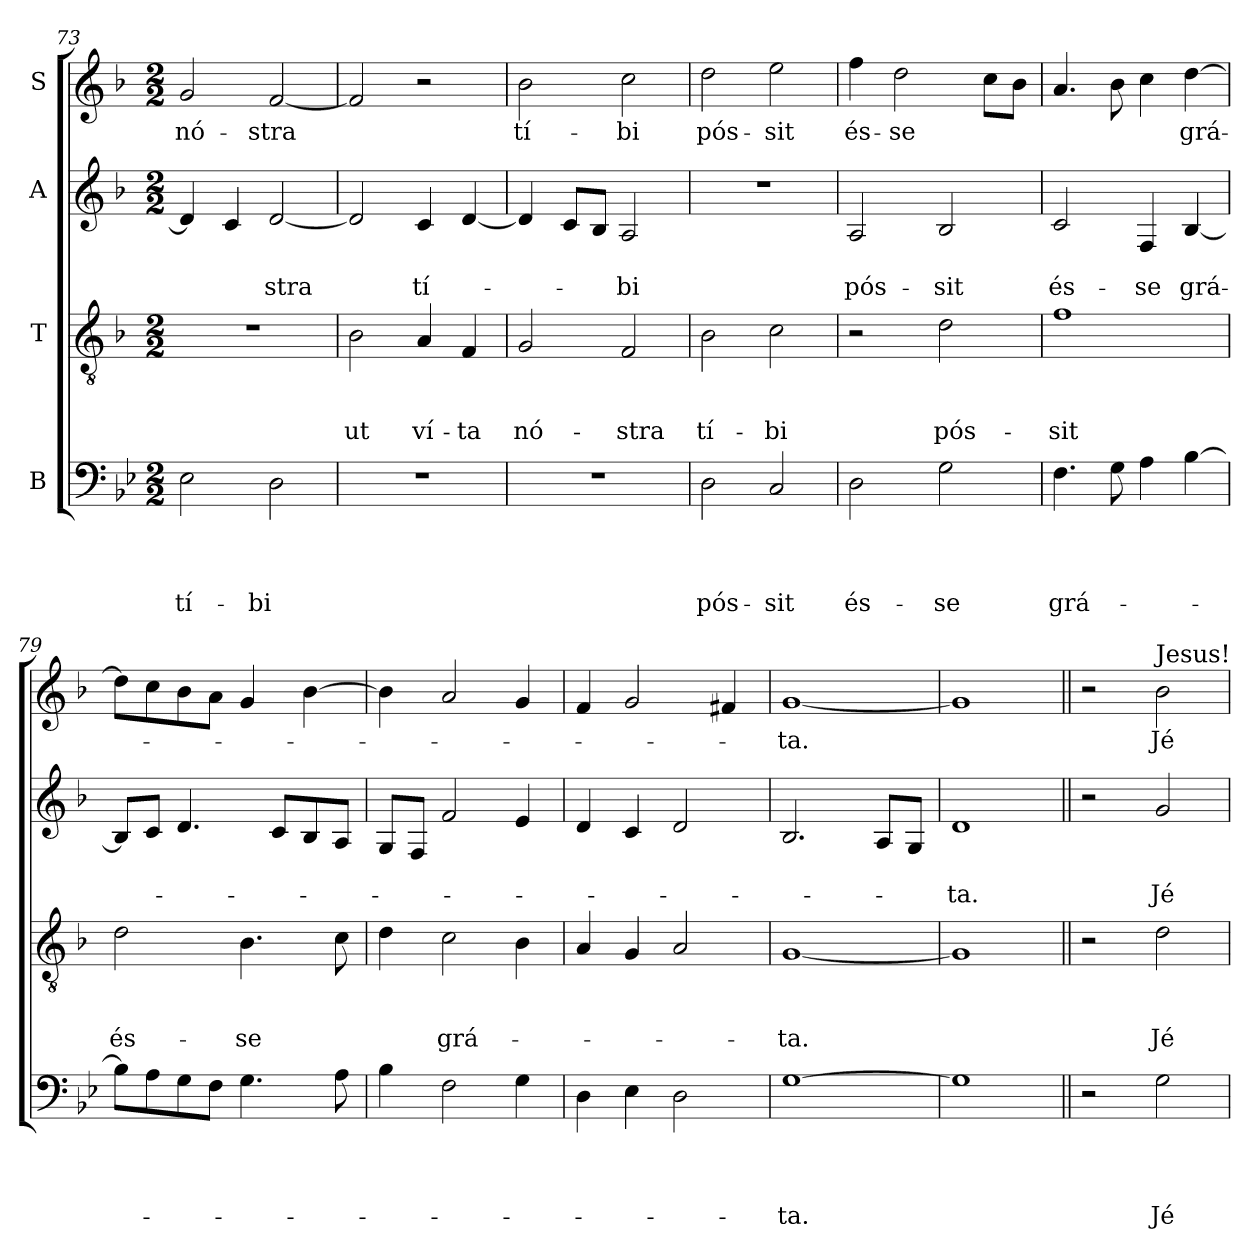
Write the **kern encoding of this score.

**kern	**text	**text	**text	**text	**kern	**text	**text	**text	**kern	**text	**text	**kern	**text
*part4	*part4	*part4	*part4	*part4	*part3	*part3	*part3	*part3	*part2	*part2	*part2	*part1	*part1
*staff4	*staff4	*staff4	*staff4	*staff4	*staff3	*staff3	*staff3	*staff3	*staff2	*staff2	*staff2	*staff1	*staff1
*I"B	*	*	*	*	*I"T	*	*	*	*I"A	*	*	*I"S	*
*clefF4	*	*	*	*	*clefGv2	*	*	*	*clefG2	*	*	*clefG2	*
*k[b-e-]	*	*	*	*	*k[b-]	*	*	*	*k[b-]	*	*	*k[b-]	*
*B-:	*	*	*	*	*F:	*	*	*	*F:	*	*	*F:	*
*M2/2	*	*	*	*	*M2/2	*	*	*	*M2/2	*	*	*M2/2	*
=73	=73	=73	=73	=73	=73	=73	=73	=73	=73	=73	=73	=73	=73
!	!	!	!	!LO:LY:b	!	!	!	!	!	!	!	!	!LO:LY:b
2E-\	.	.	.	tí-	1r	.	.	.	4d/]	.	.	2g/	nó-
.	.	.	.	.	.	.	.	.	4c/	.	.	.	.
!	!	!	!	!LO:LY:b	!	!	!	!	!	!	!LO:LY:b	!	!LO:LY:b
2D\	.	.	.	-bi	.	.	.	.	[2d/	.	-stra	[2f/	-stra
=74	=74	=74	=74	=74	=74	=74	=74	=74	=74	=74	=74	=74	=74
!	!	!	!	!	!	!	!	!LO:LY:b	!	!	!	!	!
1r	.	.	.	.	2B-\	.	.	ut	2d/]	.	.	2f/]	.
!	!	!	!	!	!	!	!	!LO:LY:b	!	!	!LO:LY:b	!	!
.	.	.	.	.	4A/	.	.	ví-	4c/	.	tí-	2r	.
!	!	!	!	!	!	!	!	!LO:LY:b	!	!	!	!	!
.	.	.	.	.	4F/	.	.	-ta	[4d/	.	.	.	.
=75	=75	=75	=75	=75	=75	=75	=75	=75	=75	=75	=75	=75	=75
!	!	!	!	!	!	!	!	!LO:LY:b	!	!	!	!	!LO:LY:b
1r	.	.	.	.	2G/	.	.	nó-	4d/]	.	.	2b-\	tí-
.	.	.	.	.	.	.	.	.	8c/L	.	.	.	.
.	.	.	.	.	.	.	.	.	8B-/J	.	.	.	.
!	!	!	!	!	!	!	!	!LO:LY:b	!	!	!LO:LY:b	!	!LO:LY:b
.	.	.	.	.	2F/	.	.	-stra	2A/	.	-bi	2cc\	-bi
!!LO:PB:g=z
=76	=76	=76	=76	=76	=76	=76	=76	=76	=76	=76	=76	=76	=76
!	!	!	!	!LO:LY:b	!	!	!	!LO:LY:b	!	!	!	!	!LO:LY:b
2D\	.	.	.	pós-	2B-\	.	.	tí-	1r	.	.	2dd\	pós-
!	!	!	!	!LO:LY:b	!	!	!	!LO:LY:b	!	!	!	!	!LO:LY:b
2C/	.	.	.	-sit	2c\	.	.	-bi	.	.	.	2ee\	-sit
=77	=77	=77	=77	=77	=77	=77	=77	=77	=77	=77	=77	=77	=77
!	!	!	!	!LO:LY:b	!	!	!	!	!	!	!LO:LY:b	!	!LO:LY:b
2D\	.	.	.	és-	2r	.	.	.	2A/	.	pós-	4ff\	és-
!	!	!	!	!	!	!	!	!	!	!	!	!	!LO:LY:b
.	.	.	.	.	.	.	.	.	.	.	.	2dd\	-se
!	!	!	!	!LO:LY:b	!	!	!	!LO:LY:b	!	!	!LO:LY:b	!	!
2G\	.	.	.	-se	2d\	.	.	pós-	2B-/	.	-sit	.	.
.	.	.	.	.	.	.	.	.	.	.	.	8cc\L	.
.	.	.	.	.	.	.	.	.	.	.	.	8b-\J	.
=78	=78	=78	=78	=78	=78	=78	=78	=78	=78	=78	=78	=78	=78
!	!	!	!	!LO:LY:b	!	!	!	!LO:LY:b	!	!	!LO:LY:b	!	!
4.F\	.	.	.	grá-	1f	.	.	-sit	2c/	.	és-	4.a/	.
8G\	.	.	.	.	.	.	.	.	.	.	.	8b-\	.
!	!	!	!	!	!	!	!	!	!	!	!LO:LY:b	!	!
4A\	.	.	.	.	.	.	.	.	4F/	.	-se	4cc\	.
!	!	!	!	!	!	!	!	!	!	!	!LO:LY:b	!	!LO:LY:b
[4B-\	.	.	.	.	.	.	.	.	[4B-/	.	grá-	[4dd\	grá-
=79	=79	=79	=79	=79	=79	=79	=79	=79	=79	=79	=79	=79	=79
!	!	!	!	!	!	!	!	!LO:LY:b	!	!	!	!	!
8B-\L]	.	.	.	.	2d\	.	.	és-	8B-/L]	.	.	8dd\L]	.
8A\	.	.	.	.	.	.	.	.	8c/J	.	.	8cc\	.
8G\	.	.	.	.	.	.	.	.	4.d/	.	.	8b-\	.
8F\J	.	.	.	.	.	.	.	.	.	.	.	8a\J	.
!	!	!	!	!	!	!	!	!LO:LY:b	!	!	!	!	!
4.G\	.	.	.	.	4.B-\	.	.	-se	.	.	.	4g/	.
.	.	.	.	.	.	.	.	.	8c/L	.	.	.	.
.	.	.	.	.	.	.	.	.	8B-/	.	.	[4b-\	.
8A\	.	.	.	.	8c\	.	.	.	8A/J	.	.	.	.
=80	=80	=80	=80	=80	=80	=80	=80	=80	=80	=80	=80	=80	=80
4B-\	.	.	.	.	4d\	.	.	.	8G/L	.	.	4b-\]	.
.	.	.	.	.	.	.	.	.	8F/J	.	.	.	.
!	!	!	!	!	!	!	!	!LO:LY:b	!	!	!	!	!
2F\	.	.	.	.	2c\	.	.	grá-	2f/	.	.	2a/	.
4G\	.	.	.	.	4B-\	.	.	.	4e/	.	.	4g/	.
=81	=81	=81	=81	=81	=81	=81	=81	=81	=81	=81	=81	=81	=81
4D\	.	.	.	.	4A/	.	.	.	4d/	.	.	4f/	.
4E-\	.	.	.	.	4G/	.	.	.	4c/	.	.	2g/	.
2D\	.	.	.	.	2A/	.	.	.	2d/	.	.	.	.
.	.	.	.	.	.	.	.	.	.	.	.	4f#i/	.
!!LO:LB:g=z
=82	=82	=82	=82	=82	=82	=82	=82	=82	=82	=82	=82	=82	=82
!	!	!	!	!LO:LY:b	!	!	!	!LO:LY:b	!	!	!	!	!LO:LY:b
[1G	.	.	.	-ta.	[1G	.	.	-ta.	2.B-/	.	.	[1g	-ta.
.	.	.	.	.	.	.	.	.	8A/L	.	.	.	.
.	.	.	.	.	.	.	.	.	8G/J	.	.	.	.
=83	=83	=83	=83	=83	=83	=83	=83	=83	=83	=83	=83	=83	=83
!	!	!	!	!	!	!	!	!	!	!	!LO:LY:b	!	!
1G]	.	.	.	.	1G]	.	.	.	1d	.	-ta.	1g]	.
=84||	=84||	=84||	=84||	=84||	=84||	=84||	=84||	=84||	=84||	=84||	=84||	=84||	=84||
2r	.	.	.	.	2r	.	.	.	2r	.	.	2r	.
!	!	!	!	!	!	!	!	!	!	!	!	!LO:TX:a:t=Jesus!	!
!	!	!	!	!LO:LY:b	!	!	!	!LO:LY:b	!	!	!LO:LY:b	!	!LO:LY:b
2G\	.	.	.	Jé-	2d\	.	.	Jé-	2g/	.	Jé-	2b-\	Jé-
=	=	=	=	=	=	=	=	=	=	=	=	=	=
*-	*-	*-	*-	*-	*-	*-	*-	*-	*-	*-	*-	*-	*-
